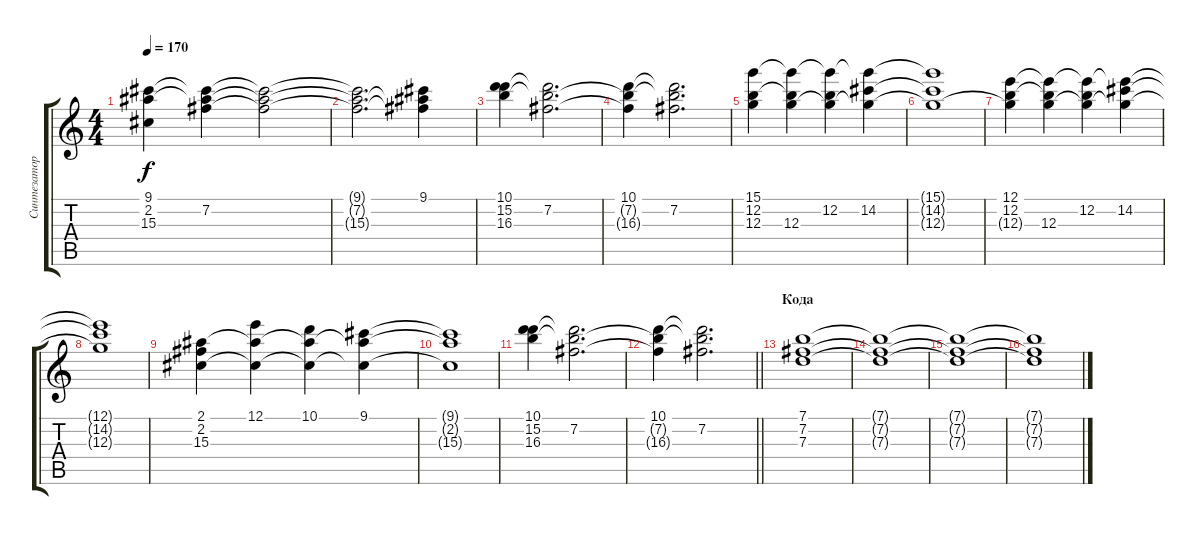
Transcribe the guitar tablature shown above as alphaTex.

\track ("Синтезатор" "Синтезатор") {instrument synthbass1}
\staff {score tabs}
\tuning (E4 B3 G3 D3 A2 E2) {hide}
\ts (4 4)
\tempo 170
\clef g2
\ks c
(9.1 2.2 15.3).4{dy f} (9.1{t} 7.2 15.3{t}).4 (9.1{t} 7.2{t} 15.3{t}).2 |
(9.1{t} 7.2{t} 15.3{t}).2{d} (9.1 7.2{t} 15.3{t}).4 |
(10.1 15.2 16.3).4 (10.1{t} 7.2 16.3{t}).2{d} |
(10.1 7.2{t} 16.3{t}).4 (10.1{t} 7.2 16.3{t}).2{d} |
(15.1 12.2 12.3).4 (15.1{t} 12.2{t} 12.3).4 (15.1{t} 12.2 12.3{t}).4 (15.1{t} 14.2 12.3{t}).4 |
(15.1{t} 14.2{t} 12.3{t}).1 |
(12.1 12.2 12.3{t}).4 (12.1{t} 12.2{t} 12.3).4 (12.1{t} 12.2 12.3{t}).4 (12.1{t} 14.2 12.3{t}).4 |
(12.1{t} 14.2{t} 12.3{t}).1 |
(2.1 2.2 15.3).4 (12.1 2.2{t} 15.3{t}).4 (10.1 2.2{t} 15.3{t}).4 (9.1 2.2{t} 15.3{t}).4 |
(9.1{t} 2.2{t} 15.3{t}).1 |
(10.1 15.2 16.3).4 (10.1{t} 7.2 16.3{t}).2{d} |
\barLineRight lightlight
(10.1 7.2{t} 16.3{t}).4 (10.1{t} 7.2 16.3{t}).2{d} |
\section ("" "Кода")
(7.1 7.2 7.3).1 |
(7.1{t} 7.2{t} 7.3{t}).1 |
(7.1{t} 7.2{t} 7.3{t}).1 |
(7.1{t} 7.2{t} 7.3{t}).1
